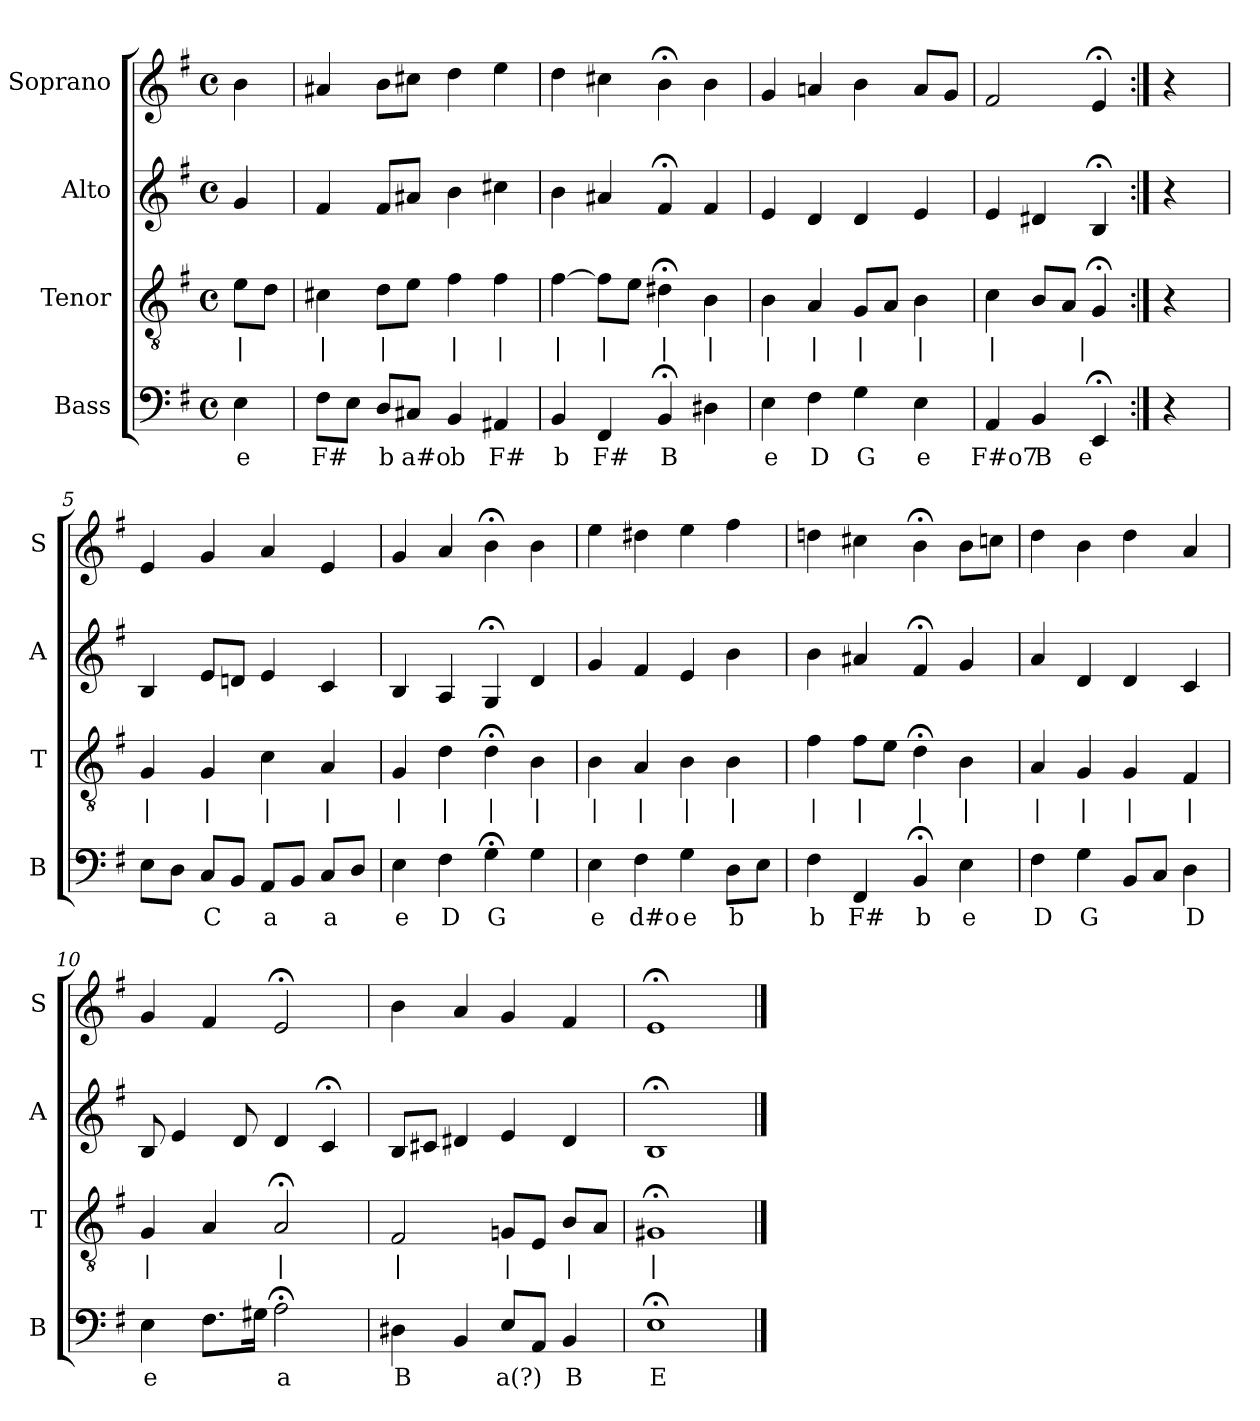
**kern	**text	**kern	**text	**kern	**kern
*part4	*part4	*part3	*part3	*part2	*part1
*staff4	*staff4	*staff3	*staff3	*staff2	*staff1
*I"Bass	*	*I"Tenor	*	*I"Alto	*I"Soprano
*I'B	*	*I'T	*	*I'A	*I'S
*clefF4	*	*clefGv2	*	*clefG2	*clefG2
*k[f#]	*	*k[f#]	*	*k[f#]	*k[f#]
*e:	*	*e:	*	*e:	*e:
*M4/4	*	*M4/4	*	*M4/4	*M4/4
*met(c)	*	*met(c)	*	*met(c)	*met(c)
*MM100	*	*MM100	*	*MM100	*MM100
=	=	=	=	=	=
4E	e	8eL	|	4g	4b
.	.	8dJ	.	.	.
=1	=1	=1	=1	=1	=1
8F#L	F#	4c#X	|	4f#	4a#X
8EJ	.	.	.	.	.
8DL	b	8dL	|	8f#L	8bL
8C#XJ	a#o	8eJ	.	8a#XJ	8cc#XJ
4BB	b	4f#	|	4b	4dd
4AA#X	F#	4f#	|	4cc#X	4ee
=2	=2	=2	=2	=2	=2
4BB	b	[4f#	|	4b	4dd
4FF#	F#	8f#L]	|	4a#X	4cc#X
.	.	8eJ	.	.	.
4BB;<	B	4d#X;<	|	4f#;<	4b;<
4D#X	.	4B	|	4f#	4b
=3	=3	=3	=3	=3	=3
4E	e	4B	|	4e	4g
4F#	D	4A	|	4d	4an
4G	G	8GL	|	4d	4b
.	.	8AJ	.	.	.
4E	e	4B	|	4e	8aL
.	.	.	.	.	8gJ
=4	=4	=4	=4	=4	=4
4AA	F#o7	4c	|	4e	2f#
4BB	B	8BL	.	4d#X	.
.	.	8AJ	.	.	.
4EE;<	e	4G;<	|	4B;<	4e;<
=:|!	=:|!	=:|!	=:|!	=:|!	=:|!
4r	.	4r	.	4r	4r
=5	=5	=5	=5	=5	=5
8EL	.	4G	|	4B	4e
8DJ	.	.	.	.	.
8CL	C	4G	|	8eL	4g
8BBJ	.	.	.	8dnJ	.
8AAL	a	4c	|	4e	4a
8BBJ	.	.	.	.	.
8CL	a	4A	|	4c	4e
8DJ	.	.	.	.	.
=6	=6	=6	=6	=6	=6
4E	e	4G	|	4B	4g
4F#	D	4d	|	4A	4a
4G;<	G	4d;<	|	4G;<	4b;<
4G	.	4B	|	4d	4b
=7	=7	=7	=7	=7	=7
4E	e	4B	|	4g	4ee
4F#	d#o	4A	|	4f#	4dd#X
4G	e	4B	|	4e	4ee
8DL	b	4B	|	4b	4ff#
8EJ	.	.	.	.	.
=8	=8	=8	=8	=8	=8
4F#	b	4f#	|	4b	4ddn
4FF#	F#	8f#L	|	4a#X	4cc#X
.	.	8eJ	.	.	.
4BB;<	b	4d;<	|	4f#;<	4b;<
4E	e	4B	|	4g	8bL
.	.	.	.	.	8ccnJ
=9	=9	=9	=9	=9	=9
4F#	D	4A	|	4a	4dd
4G	G	4G	|	4d	4b
8BBL	.	4G	|	4d	4dd
8CJ	.	.	.	.	.
4D	D	4F#	|	4c	4a
=10	=10	=10	=10	=10	=10
4E	e	4G	|	8B	4g
.	.	.	.	4e	.
8.F#L	.	4A	.	.	4f#
.	.	.	.	8d	.
16G#XJk	.	.	.	.	.
2A;<	a	2A;<	|	4d	2e;<
.	.	.	.	4c;<	.
=11	=11	=11	=11	=11	=11
4D#X	B	2F#	|	8BL	4b
.	.	.	.	8c#XJ	.
4BB	.	.	.	4d#X	4a
8EL	a(?)	8GnL	|	4e	4g
8AAJ	.	8EJ	.	.	.
4BB	B	8BL	|	4d#	4f#
.	.	8AJ	.	.	.
=12	=12	=12	=12	=12	=12
1E;<	E	1G#X;<	|	1B;<	1e;<
==	==	==	==	==	==
*-	*-	*-	*-	*-	*-
